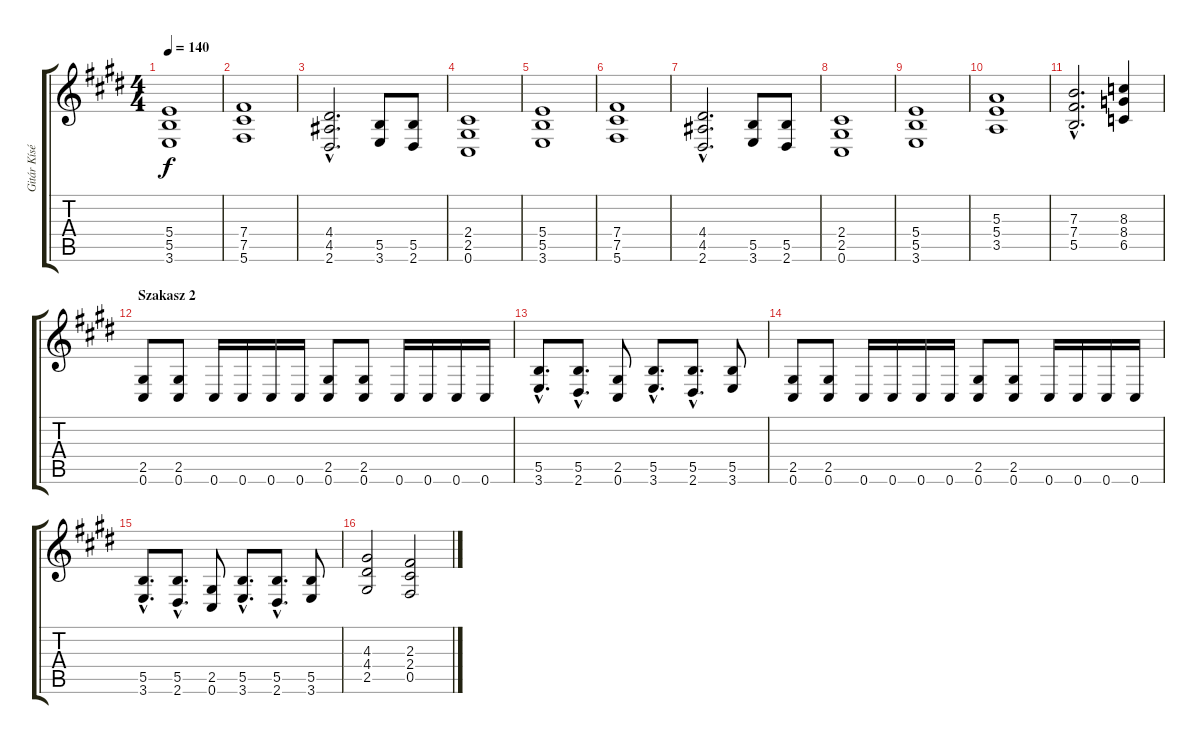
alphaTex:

\track ("Gitár Kíséret 1" "Gitár Kísé") {instrument distortionguitar}
\staff {score tabs}
\tuning (Db4 Ab3 E3 B2 Gb2 Db2) {hide}
\ts (4 4)
\tempo 140
\clef g2
\ks c#minor
(5.4 5.5 3.6).1{dy f} |
(7.4 7.5 5.6).1 |
(4.4{hac} 4.5{hac} 2.6{hac}).2{d} (5.5 3.6).8 (5.5 2.6).8 |
(2.4 2.5 0.6).1 |
(5.4 5.5 3.6).1 |
(7.4 7.5 5.6).1 |
(4.4{hac} 4.5{hac} 2.6{hac}).2{d} (5.5 3.6).8 (5.5 2.6).8 |
(2.4 2.5 0.6).1 |
(5.4 5.5 3.6).1 |
(5.3 5.4 3.5).1 |
(7.3{hac} 7.4{hac} 5.5{hac}).2{d} (8.3 8.4 6.5).4 |
\section ("" "Szakasz 2")
(2.5 0.6).8 (2.5 0.6).8 0.6.16 0.6.16 0.6.16 0.6.16 (2.5 0.6).8 (2.5 0.6).8 0.6.16 0.6.16 0.6.16 0.6.16 |
(5.5{hac} 3.6{hac}).8{d} (5.5{hac} 2.6{hac}).8{d} (2.5 0.6).8 (5.5{hac} 3.6{hac}).8{d} (5.5{hac} 2.6{hac}).8{d} (5.5 3.6).8 |
(2.5 0.6).8 (2.5 0.6).8 0.6.16 0.6.16 0.6.16 0.6.16 (2.5 0.6).8 (2.5 0.6).8 0.6.16 0.6.16 0.6.16 0.6.16 |
(5.5{hac} 3.6{hac}).8{d} (5.5{hac} 2.6{hac}).8{d} (2.5 0.6).8 (5.5{hac} 3.6{hac}).8{d} (5.5{hac} 2.6{hac}).8{d} (5.5 3.6).8 |
(4.3 4.4 2.5).2 (2.3 2.4 0.5).2
